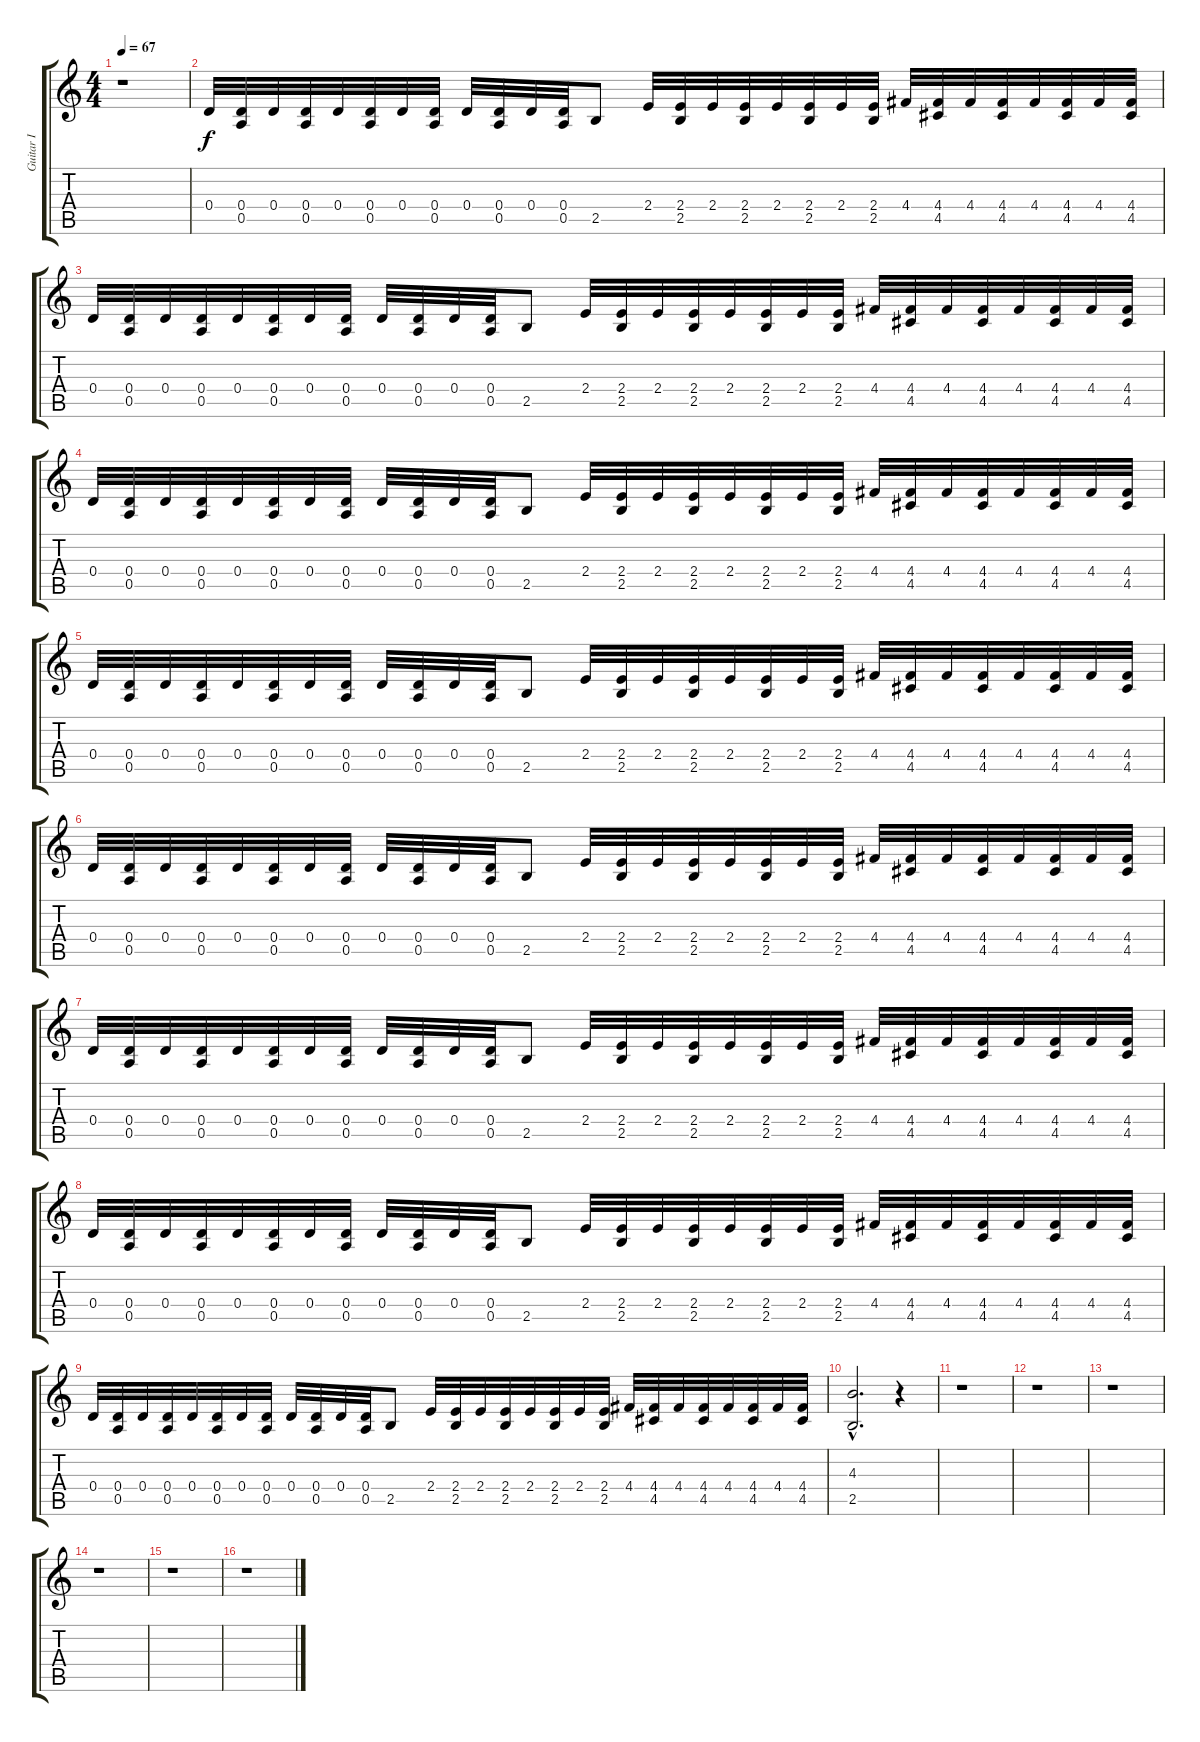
\track ("Guitar I" "Guitar I") {instrument distortionguitar}
\staff {score tabs}
\tuning (E4 B3 G3 D3 A2 E2) {hide}
\ts (4 4)
\tempo 67
\clef g2
\ks c
r.1{dy f} |
0.4.32 (0.4 0.5).32 0.4.32 (0.4 0.5).32 0.4.32 (0.4 0.5).32 0.4.32 (0.4 0.5).32 0.4.32 (0.4 0.5).32 0.4.32 (0.4 0.5).32 2.5.8 2.4.32 (2.4 2.5).32 2.4.32 (2.4 2.5).32 2.4.32 (2.4 2.5).32 2.4.32 (2.4 2.5).32 4.4.32 (4.4 4.5).32 4.4.32 (4.4 4.5).32 4.4.32 (4.4 4.5).32 4.4.32 (4.4 4.5).32 |
0.4.32 (0.4 0.5).32 0.4.32 (0.4 0.5).32 0.4.32 (0.4 0.5).32 0.4.32 (0.4 0.5).32 0.4.32 (0.4 0.5).32 0.4.32 (0.4 0.5).32 2.5.8 2.4.32 (2.4 2.5).32 2.4.32 (2.4 2.5).32 2.4.32 (2.4 2.5).32 2.4.32 (2.4 2.5).32 4.4.32 (4.4 4.5).32 4.4.32 (4.4 4.5).32 4.4.32 (4.4 4.5).32 4.4.32 (4.4 4.5).32 |
0.4.32 (0.4 0.5).32 0.4.32 (0.4 0.5).32 0.4.32 (0.4 0.5).32 0.4.32 (0.4 0.5).32 0.4.32 (0.4 0.5).32 0.4.32 (0.4 0.5).32 2.5.8 2.4.32 (2.4 2.5).32 2.4.32 (2.4 2.5).32 2.4.32 (2.4 2.5).32 2.4.32 (2.4 2.5).32 4.4.32 (4.4 4.5).32 4.4.32 (4.4 4.5).32 4.4.32 (4.4 4.5).32 4.4.32 (4.4 4.5).32 |
0.4.32 (0.4 0.5).32 0.4.32 (0.4 0.5).32 0.4.32 (0.4 0.5).32 0.4.32 (0.4 0.5).32 0.4.32 (0.4 0.5).32 0.4.32 (0.4 0.5).32 2.5.8 2.4.32 (2.4 2.5).32 2.4.32 (2.4 2.5).32 2.4.32 (2.4 2.5).32 2.4.32 (2.4 2.5).32 4.4.32 (4.4 4.5).32 4.4.32 (4.4 4.5).32 4.4.32 (4.4 4.5).32 4.4.32 (4.4 4.5).32 |
0.4.32 (0.4 0.5).32 0.4.32 (0.4 0.5).32 0.4.32 (0.4 0.5).32 0.4.32 (0.4 0.5).32 0.4.32 (0.4 0.5).32 0.4.32 (0.4 0.5).32 2.5.8 2.4.32 (2.4 2.5).32 2.4.32 (2.4 2.5).32 2.4.32 (2.4 2.5).32 2.4.32 (2.4 2.5).32 4.4.32 (4.4 4.5).32 4.4.32 (4.4 4.5).32 4.4.32 (4.4 4.5).32 4.4.32 (4.4 4.5).32 |
0.4.32 (0.4 0.5).32 0.4.32 (0.4 0.5).32 0.4.32 (0.4 0.5).32 0.4.32 (0.4 0.5).32 0.4.32 (0.4 0.5).32 0.4.32 (0.4 0.5).32 2.5.8 2.4.32 (2.4 2.5).32 2.4.32 (2.4 2.5).32 2.4.32 (2.4 2.5).32 2.4.32 (2.4 2.5).32 4.4.32 (4.4 4.5).32 4.4.32 (4.4 4.5).32 4.4.32 (4.4 4.5).32 4.4.32 (4.4 4.5).32 |
0.4.32 (0.4 0.5).32 0.4.32 (0.4 0.5).32 0.4.32 (0.4 0.5).32 0.4.32 (0.4 0.5).32 0.4.32 (0.4 0.5).32 0.4.32 (0.4 0.5).32 2.5.8 2.4.32 (2.4 2.5).32 2.4.32 (2.4 2.5).32 2.4.32 (2.4 2.5).32 2.4.32 (2.4 2.5).32 4.4.32 (4.4 4.5).32 4.4.32 (4.4 4.5).32 4.4.32 (4.4 4.5).32 4.4.32 (4.4 4.5).32 |
0.4.32 (0.4 0.5).32 0.4.32 (0.4 0.5).32 0.4.32 (0.4 0.5).32 0.4.32 (0.4 0.5).32 0.4.32 (0.4 0.5).32 0.4.32 (0.4 0.5).32 2.5.8 2.4.32 (2.4 2.5).32 2.4.32 (2.4 2.5).32 2.4.32 (2.4 2.5).32 2.4.32 (2.4 2.5).32 4.4.32 (4.4 4.5).32 4.4.32 (4.4 4.5).32 4.4.32 (4.4 4.5).32 4.4.32 (4.4 4.5).32 |
(4.3{hac} 2.5{hac}).2{d} r.4 |
r.1 |
r.1 |
r.1 |
r.1 |
r.1 |
r.1
